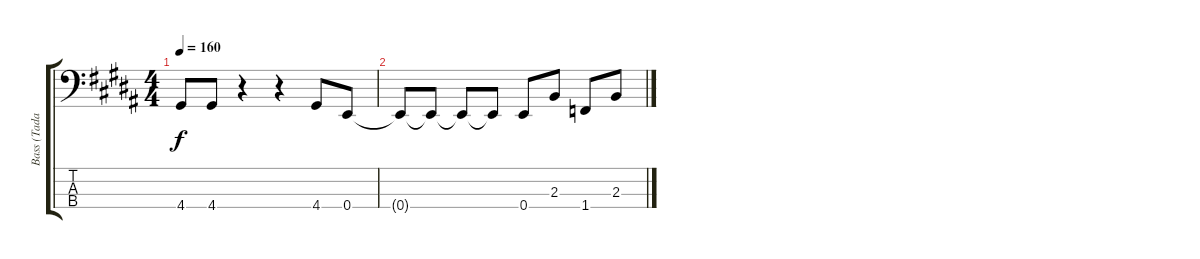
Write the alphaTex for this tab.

\track ("Bass (Tadashi \"Crazy Cool Joe\" Masumoto)" "Bass (Tada") {instrument electricbassfinger}
\staff {score tabs}
\tuning (G2 D2 A1 E1) {hide}
\ts (4 4)
\tempo 160
\clef f4
\ks g#minor
4.4.8{dy f} 4.4.8 r.4 r.4 4.4.8 0.4.8 |
0.4{t}.8 0.4{t}.8 0.4{t}.8 0.4{t}.8 0.4.8 2.3.8 1.4.8 2.3.8
